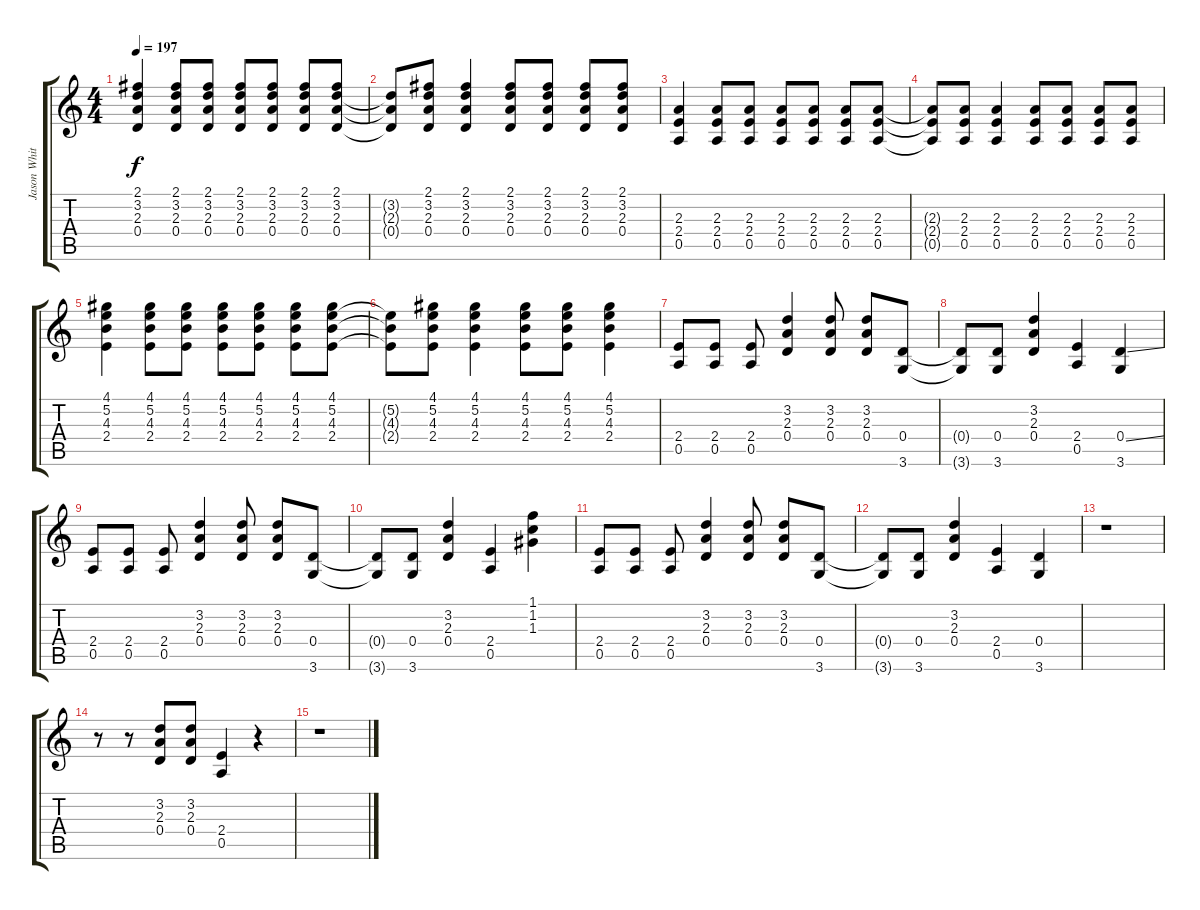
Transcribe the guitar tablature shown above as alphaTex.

\track ("Jason White (Guitar 2)" "Jason Whit") {instrument distortionguitar}
\staff {score tabs}
\tuning (E4 B3 G3 D3 A2 E2) {hide}
\ts (4 4)
\tempo 197
\clef g2
\ks c
(2.1 3.2 2.3 0.4).4{dy f} (2.1 3.2 2.3 0.4).8 (2.1 3.2 2.3 0.4).8 (2.1 3.2 2.3 0.4).8 (2.1 3.2 2.3 0.4).8 (2.1 3.2 2.3 0.4).8 (2.1 3.2 2.3 0.4).8 |
(3.2{t} 2.3{t} 0.4{t}).8 (2.1 3.2 2.3 0.4).8 (2.1 3.2 2.3 0.4).4 (2.1 3.2 2.3 0.4).8 (2.1 3.2 2.3 0.4).8 (2.1 3.2 2.3 0.4).8 (2.1 3.2 2.3 0.4).8 |
(2.3 2.4 0.5).4 (2.3 2.4 0.5).8 (2.3 2.4 0.5).8 (2.3 2.4 0.5).8 (2.3 2.4 0.5).8 (2.3 2.4 0.5).8 (2.3 2.4 0.5).8 |
(2.3{t} 2.4{t} 0.5{t}).8 (2.3 2.4 0.5).8 (2.3 2.4 0.5).4 (2.3 2.4 0.5).8 (2.3 2.4 0.5).8 (2.3 2.4 0.5).8 (2.3 2.4 0.5).8 |
(4.1 5.2 4.3 2.4).4 (4.1 5.2 4.3 2.4).8 (4.1 5.2 4.3 2.4).8 (4.1 5.2 4.3 2.4).8 (4.1 5.2 4.3 2.4).8 (4.1 5.2 4.3 2.4).8 (4.1 5.2 4.3 2.4).8 |
(5.2{t} 4.3{t} 2.4{t}).8 (4.1 5.2 4.3 2.4).8 (4.1 5.2 4.3 2.4).4 (4.1 5.2 4.3 2.4).8 (4.1 5.2 4.3 2.4).8 (4.1 5.2 4.3 2.4).4 |
(2.4 0.5).8 (2.4 0.5).8 (2.4 0.5).8 (3.2 2.3 0.4).4 (3.2 2.3 0.4).8 (3.2 2.3 0.4).8 (0.4 3.6).8 |
(0.4{t} 3.6{t}).8 (0.4 3.6).8 (3.2 2.3 0.4).4 (2.4 0.5).4 (0.4{ss} 3.6).4 |
(2.4 0.5).8 (2.4 0.5).8 (2.4 0.5).8 (3.2 2.3 0.4).4 (3.2 2.3 0.4).8 (3.2 2.3 0.4).8 (0.4 3.6).8 |
(0.4{t} 3.6{t}).8 (0.4 3.6).8 (3.2 2.3 0.4).4 (2.4 0.5).4 (1.1 1.2 1.3).4 |
(2.4 0.5).8 (2.4 0.5).8 (2.4 0.5).8 (3.2 2.3 0.4).4 (3.2 2.3 0.4).8 (3.2 2.3 0.4).8 (0.4 3.6).8 |
(0.4{t} 3.6{t}).8 (0.4 3.6).8 (3.2 2.3 0.4).4 (2.4 0.5).4 (0.4 3.6).4 |
r.1 |
r.8 r.8 (3.2 2.3 0.4).8 (3.2 2.3 0.4).8 (2.4 0.5).4 r.4 |
r.1
